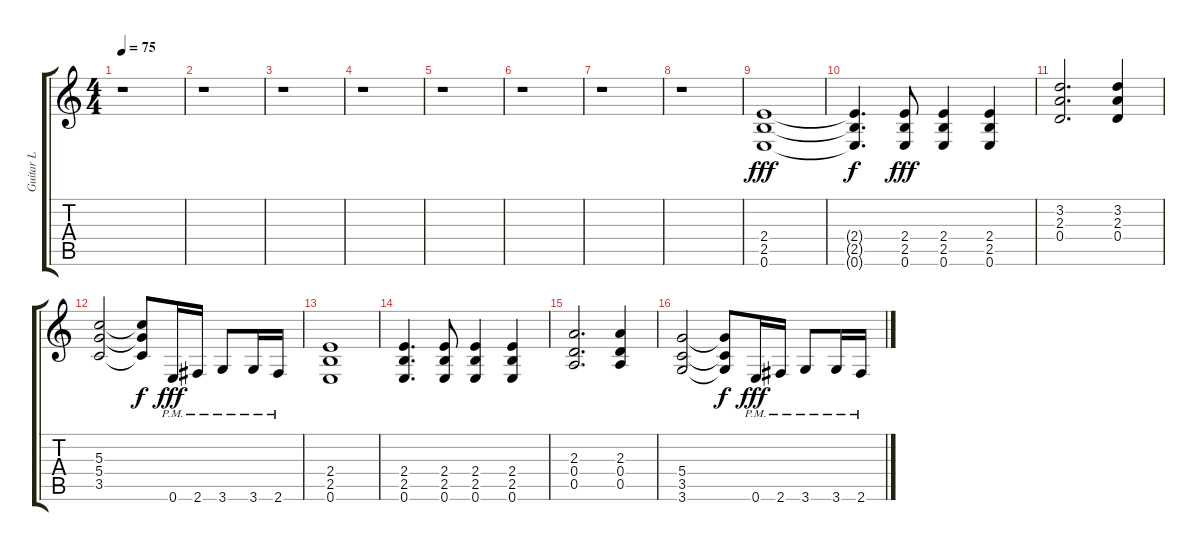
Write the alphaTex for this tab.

\track ("Guitar L" "Guitar L") {instrument distortionguitar}
\staff {score tabs}
\tuning (E4 B3 G3 D3 A2 E2) {hide}
\ts (4 4)
\tempo 75
\clef g2
\ks c
r.1{dy fff} |
r.1 |
r.1 |
r.1 |
r.1 |
r.1 |
r.1 |
r.1 |
(2.4 2.5 0.6).1 |
(2.4{t} 2.5{t} 0.6{t}).4{d dy f} (2.4 2.5 0.6).8{dy fff} (2.4 2.5 0.6).4 (2.4 2.5 0.6).4 |
(3.2 2.3 0.4).2{d} (3.2 2.3 0.4).4 |
(5.3 5.4 3.5).2 (5.3{t} 5.4{t} 3.5{t}).8{dy f} 0.6{pm}.16{dy fff} 2.6{pm}.16 3.6{pm}.8 3.6{pm}.16 2.6{pm}.16 |
(2.4 2.5 0.6).1 |
(2.4 2.5 0.6).4{d} (2.4 2.5 0.6).8 (2.4 2.5 0.6).4 (2.4 2.5 0.6).4 |
(2.3 0.4 0.5).2{d} (2.3 0.4 0.5).4 |
(5.4 3.5 3.6).2 (5.4{t} 3.5{t} 3.6{t}).8{dy f} 0.6{pm}.16{dy fff} 2.6{pm}.16 3.6{pm}.8 3.6{pm}.16 2.6{pm}.16
